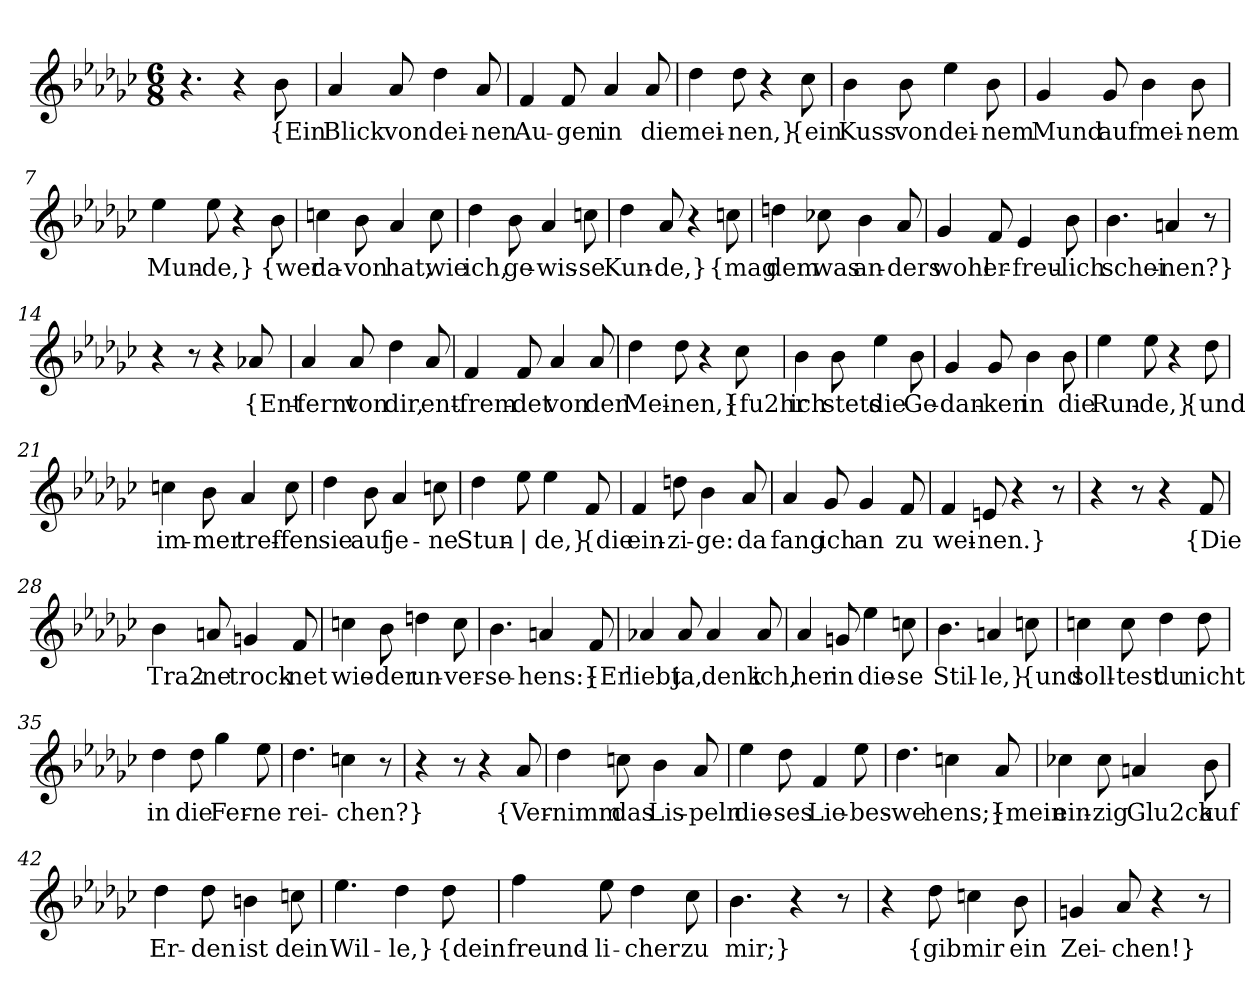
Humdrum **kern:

**kern	**text
*part1	*part1
*staff1	*staff1
*clefG2	*
*k[b-e-a-d-g-c-]	*
*M6/8	*
=1	=1
4.r	.
4r	.
!	!LO:LY:b
8b-\	{Ein
=2	=2
!	!LO:LY:b
4a-/	Blick
!	!LO:LY:b
8a-/	von
!	!LO:LY:b
4dd-\	dei-
!	!LO:LY:b
8a-/	-nen
=3	=3
!	!LO:LY:b
4f/	Au-
!	!LO:LY:b
8f/	-gen
!	!LO:LY:b
4a-/	in
!	!LO:LY:b
8a-/	die
=4	=4
!	!LO:LY:b
4dd-\	mei-
!	!LO:LY:b
8dd-\	-nen,}
4r	.
!	!LO:LY:b
8cc-\	{ein
=5	=5
!	!LO:LY:b
4b-\	Kuss
!	!LO:LY:b
8b-\	von
!	!LO:LY:b
4ee-\	dei-
!	!LO:LY:b
8b-\	-nem
!!LO:LB:g=z
=6	=6
!	!LO:LY:b
4g-/	Mund
!	!LO:LY:b
8g-/	auf
!	!LO:LY:b
4b-\	mei-
!	!LO:LY:b
8b-\	-nem
=7	=7
!	!LO:LY:b
4ee-\	Mun-
!	!LO:LY:b
8ee-\	-de,}
4r	.
!	!LO:LY:b
8b-\	{wer
=8	=8
!	!LO:LY:b
4ccn\	da-
!	!LO:LY:b
8b-\	von
!	!LO:LY:b
4a-/	hat,
!	!LO:LY:b
8cc\	wie
=9	=9
!	!LO:LY:b
4dd-\	ich,
!	!LO:LY:b
8b-\	ge-
!	!LO:LY:b
4a-/	-wis-
!	!LO:LY:b
8ccn\	-se
=10	=10
!	!LO:LY:b
4dd-\	Kun-
!	!LO:LY:b
8a-/	-de,}
4r	.
!	!LO:LY:b
8ccn\	{mag
!!LO:LB:g=z
=11	=11
!	!LO:LY:b
4ddn\	dem
!	!LO:LY:b
8cc-X\	was
!	!LO:LY:b
4b-\	an-
!	!LO:LY:b
8a-/	-ders
=12	=12
!	!LO:LY:b
4g-/	wohl
!	!LO:LY:b
8f/	er-
!	!LO:LY:b
4e-/	-freu-
!	!LO:LY:b
8b-\	-lich
=13	=13
!	!LO:LY:b
4.b-\	schei-
!	!LO:LY:b
4an/	-nen?}
8r	.
=14	=14
4r	.
8r	.
4r	.
!	!LO:LY:b
8a-X/	{Ent-
=15	=15
!	!LO:LY:b
4a-/	-fernt
!	!LO:LY:b
8a-/	von
!	!LO:LY:b
4dd-\	dir,
!	!LO:LY:b
8a-/	ent-
!!LO:LB:g=z
=16	=16
!	!LO:LY:b
4f/	-frem-
!	!LO:LY:b
8f/	-det
!	!LO:LY:b
4a-/	von
!	!LO:LY:b
8a-/	den
=17	=17
!	!LO:LY:b
4dd-\	Mei-
!	!LO:LY:b
8dd-\	-nen,}
4r	.
!	!LO:LY:b
8cc-\	{fu2hr
=18	=18
!	!LO:LY:b
4b-\	ich
!	!LO:LY:b
8b-\	stets
!	!LO:LY:b
4ee-\	die
!	!LO:LY:b
8b-\	Ge-
=19	=19
!	!LO:LY:b
4g-/	-dan-
!	!LO:LY:b
8g-/	-ken
!	!LO:LY:b
4b-\	in
!	!LO:LY:b
8b-\	die
=20	=20
!	!LO:LY:b
4ee-\	Run-
!	!LO:LY:b
8ee-\	-de,}
4r	.
!	!LO:LY:b
8dd-\	{und
!!LO:LB:g=z
=21	=21
!	!LO:LY:b
4ccn\	im-
!	!LO:LY:b
8b-\	-mer
!	!LO:LY:b
4a-/	tref-
!	!LO:LY:b
8cc\	-fen
=22	=22
!	!LO:LY:b
4dd-\	sie
!	!LO:LY:b
8b-\	auf
!	!LO:LY:b
4a-/	je-
!	!LO:LY:b
8ccn\	-ne
=23	=23
!	!LO:LY:b
4dd-\	Stun-
!	!LO:LY:b
8ee-\	|
!	!LO:LY:b
4ee-\	-de,}
!	!LO:LY:b
8f/	{die
=24	=24
!	!LO:LY:b
4f/	ein-
!	!LO:LY:b
8ddn\	-zi-
!	!LO:LY:b
4b-\	-ge:
!	!LO:LY:b
8a-/	da
=25	=25
!	!LO:LY:b
4a-/	fang
!	!LO:LY:b
8g-/	ich
!	!LO:LY:b
4g-/	an
!	!LO:LY:b
8f/	zu
!!LO:LB:g=z
=26	=26
!	!LO:LY:b
4f/	wei-
!	!LO:LY:b
8en/	-nen.}
4r	.
8r	.
=27	=27
4r	.
8r	.
4r	.
!	!LO:LY:b
8f/	{Die
=28	=28
!	!LO:LY:b
4b-\	Tra2-
!	!LO:LY:b
8an/	-ne
!	!LO:LY:b
4gn/	trock-
!	!LO:LY:b
8f/	-net
=29	=29
!	!LO:LY:b
4ccn\	wie-
!	!LO:LY:b
8b-\	-der
!	!LO:LY:b
4ddn\	un-
!	!LO:LY:b
8cc\	-ver-
=30	=30
!	!LO:LY:b
4.b-\	se-
!	!LO:LY:b
4an/	-hens:}
!	!LO:LY:b
8f/	{Er
!!LO:LB:g=z
=31	=31
!	!LO:LY:b
4a-X/	liebt
!	!LO:LY:b
8a-/	ja,
!	!LO:LY:b
4a-/	denk
!	!LO:LY:b
8a-/	ich,
=32	=32
!	!LO:LY:b
4a-/	her
!	!LO:LY:b
8gn/	in
!	!LO:LY:b
4ee-\	die-
!	!LO:LY:b
8ccn\	-se
=33	=33
!	!LO:LY:b
4.b-\	Stil-
!	!LO:LY:b
4an/	-le,}
!	!LO:LY:b
8ccn\	{und
=34	=34
!	!LO:LY:b
4ccn\	soll-
!	!LO:LY:b
8cc\	-test
!	!LO:LY:b
4dd-\	du
!	!LO:LY:b
8dd-\	nicht
=35	=35
!	!LO:LY:b
4dd-\	in
!	!LO:LY:b
8dd-\	die
!	!LO:LY:b
4gg-\	Fer-
!	!LO:LY:b
8ee-\	-ne
=36	=36
!	!LO:LY:b
4.dd-\	rei-
!	!LO:LY:b
4ccn\	-chen?}
8r	.
!!LO:LB:g=z
=37	=37
4r	.
8r	.
4r	.
!	!LO:LY:b
8a-/	{Ver-
=38	=38
!	!LO:LY:b
4dd-\	-nimm
!	!LO:LY:b
8ccn\	das
!	!LO:LY:b
4b-\	Lis-
!	!LO:LY:b
8a-/	-peln
=39	=39
!	!LO:LY:b
4ee-\	die-
!	!LO:LY:b
8dd-\	-ses
!	!LO:LY:b
4f/	Lie-
!	!LO:LY:b
8ee-\	-bes-
=40	=40
!	!LO:LY:b
4.dd-\	-we
!	!LO:LY:b
4ccn\	-hens;}
!	!LO:LY:b
8a-/	{mein
=41	=41
!	!LO:LY:b
4cc-X\	ein-
!	!LO:LY:b
8cc-\	-zig
!	!LO:LY:b
4an/	Glu2ck
!	!LO:LY:b
8b-\	auf
!!LO:LB:g=z
=42	=42
!	!LO:LY:b
4dd-\	Er-
!	!LO:LY:b
8dd-\	-den
!	!LO:LY:b
4bn\	ist
!	!LO:LY:b
8ccn\	dein
=43	=43
!	!LO:LY:b
4.ee-\	Wil-
!	!LO:LY:b
4dd-\	-le,}
!	!LO:LY:b
8dd-\	{dein
=44	=44
!	!LO:LY:b
4ff\	freund-
!	!LO:LY:b
8ee-\	-li-
!	!LO:LY:b
4dd-\	-cher
!	!LO:LY:b
8cc-\	zu
=45	=45
!	!LO:LY:b
4.b-\	mir;}
4r	.
8r	.
=46	=46
4r	.
!	!LO:LY:b
8dd-\	{gib
!	!LO:LY:b
4ccn\	mir
!	!LO:LY:b
8b-\	ein
=47	=47
!	!LO:LY:b
4gn/	Zei-
!	!LO:LY:b
8a-/	-chen!}
4r	.
8r	.
=	=
*-	*-
